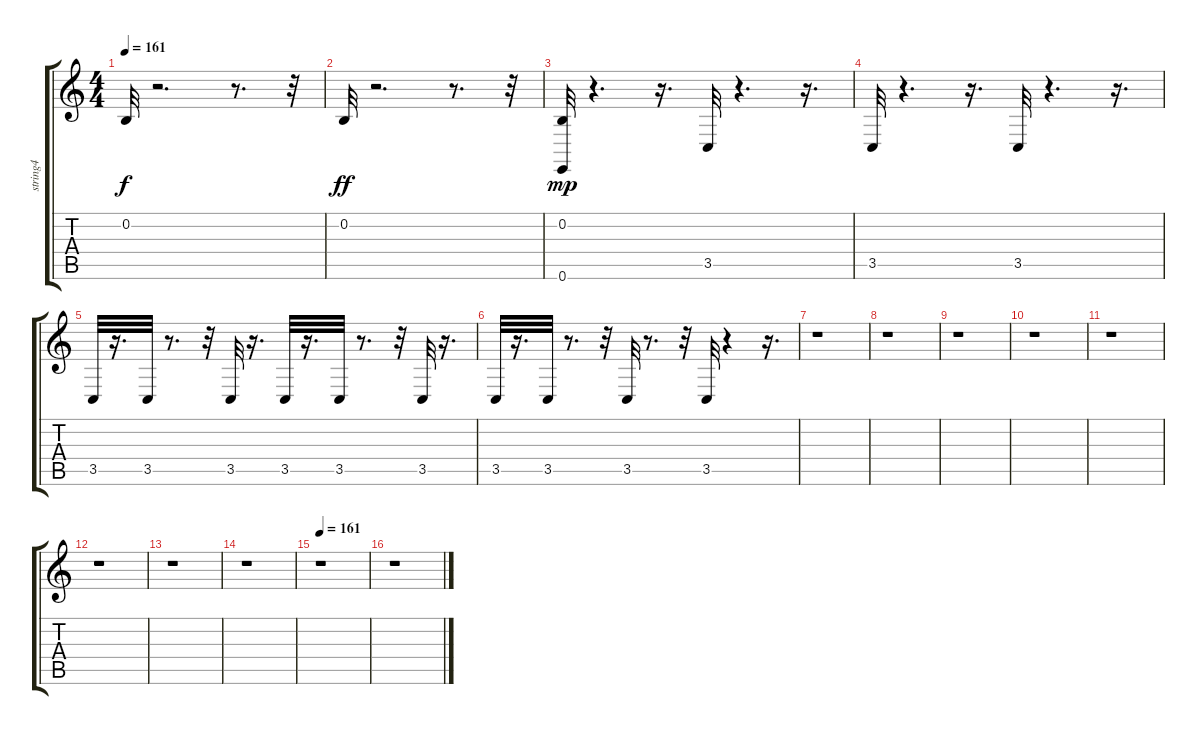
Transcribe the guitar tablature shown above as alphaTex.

\track ("string4" "string4") {instrument stringensemble1}
\staff {score tabs}
\tuning (E4 B3 G3 D3 A2 E2) {hide}
\ts (4 4)
\tempo 161
\clef g2
\ks c
0.2.32{dy f} r.2{d} r.8{d} r.32 |
0.2.32{dy ff} r.2{d} r.8{d} r.32 |
(0.2 0.6).32{dy mp} r.4{d} r.16{d} 3.5.32 r.4{d} r.16{d} |
3.5.32 r.4{d} r.16{d} 3.5.32 r.4{d} r.16{d} |
3.5.32 r.16{d} 3.5.32 r.8{d} r.32 3.5.32 r.16{d} 3.5.32 r.16{d} 3.5.32 r.8{d} r.32 3.5.32 r.16{d} |
3.5.32 r.16{d} 3.5.32 r.8{d} r.32 3.5.32 r.8{d} r.32 3.5.32 r.4 r.16{d} |
r.1 |
r.1 |
r.1 |
r.1 |
r.1 |
r.1 |
r.1 |
r.1 |
\tempo 161
r.1 |
r.1
